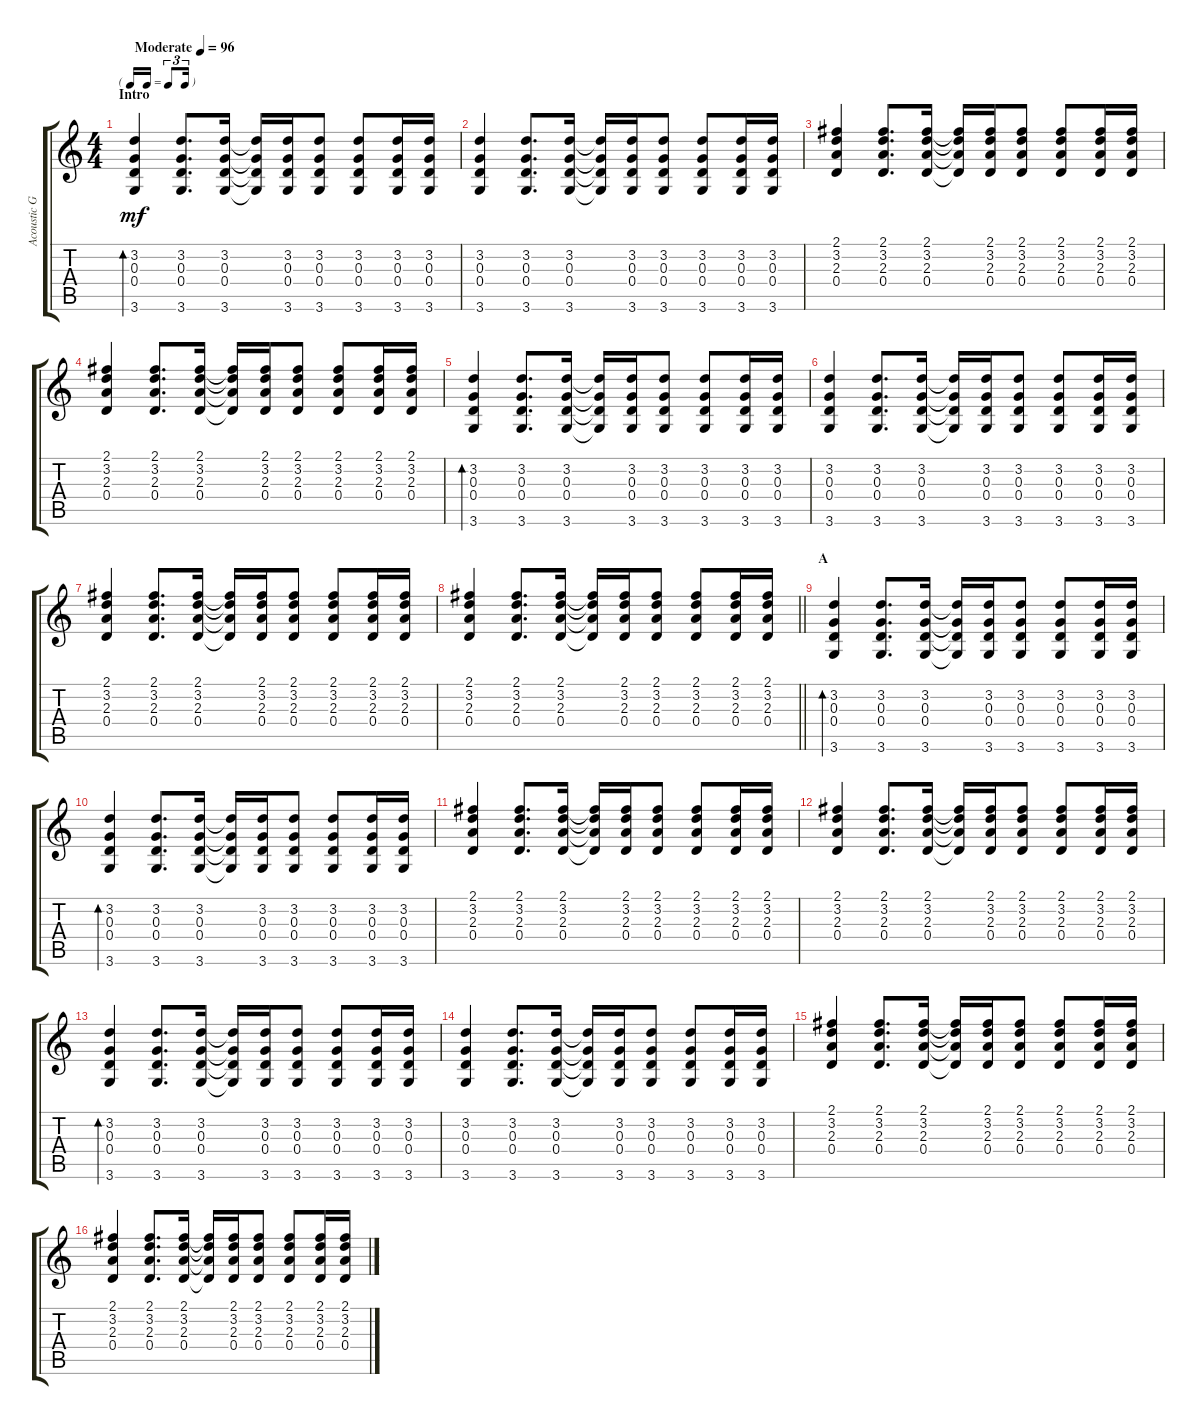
\track ("Acoustic Guitar" "Acoustic G") {instrument acousticguitarnylon}
\staff {score tabs}
\tuning (E4 B3 G3 D3 A2 E2) {hide}
\ts (4 4)
\tf triplet16th
\section ("" "Intro")
\tempo (96 "Moderate")
\clef g2
\ks c
(3.2 0.3 0.4 3.6).4{bd 60 dy mf instrument acousticguitarnylon} (3.2 0.3 0.4 3.6).8{d} (3.2 0.3 0.4 3.6).16 (3.2{t} 0.3{t} 0.4{t} 3.6{t}).16 (3.2 0.3 0.4 3.6).16 (3.2 0.3 0.4 3.6).8 (3.2 0.3 0.4 3.6).8 (3.2 0.3 0.4 3.6).16 (3.2 0.3 0.4 3.6).16 |
(3.2 0.3 0.4 3.6).4 (3.2 0.3 0.4 3.6).8{d} (3.2 0.3 0.4 3.6).16 (3.2{t} 0.3{t} 0.4{t} 3.6{t}).16 (3.2 0.3 0.4 3.6).16 (3.2 0.3 0.4 3.6).8 (3.2 0.3 0.4 3.6).8 (3.2 0.3 0.4 3.6).16 (3.2 0.3 0.4 3.6).16 |
(2.1 3.2 2.3 0.4).4 (2.1 3.2 2.3 0.4).8{d} (2.1 3.2 2.3 0.4).16 (2.1{t} 3.2{t} 2.3{t} 0.4{t}).16 (2.1 3.2 2.3 0.4).16 (2.1 3.2 2.3 0.4).8 (2.1 3.2 2.3 0.4).8 (2.1 3.2 2.3 0.4).16 (2.1 3.2 2.3 0.4).16 |
(2.1 3.2 2.3 0.4).4 (2.1 3.2 2.3 0.4).8{d} (2.1 3.2 2.3 0.4).16 (2.1{t} 3.2{t} 2.3{t} 0.4{t}).16 (2.1 3.2 2.3 0.4).16 (2.1 3.2 2.3 0.4).8 (2.1 3.2 2.3 0.4).8 (2.1 3.2 2.3 0.4).16 (2.1 3.2 2.3 0.4).16 |
(3.2 0.3 0.4 3.6).4{bd 60} (3.2 0.3 0.4 3.6).8{d} (3.2 0.3 0.4 3.6).16 (3.2{t} 0.3{t} 0.4{t} 3.6{t}).16 (3.2 0.3 0.4 3.6).16 (3.2 0.3 0.4 3.6).8 (3.2 0.3 0.4 3.6).8 (3.2 0.3 0.4 3.6).16 (3.2 0.3 0.4 3.6).16 |
(3.2 0.3 0.4 3.6).4 (3.2 0.3 0.4 3.6).8{d} (3.2 0.3 0.4 3.6).16 (3.2{t} 0.3{t} 0.4{t} 3.6{t}).16 (3.2 0.3 0.4 3.6).16 (3.2 0.3 0.4 3.6).8 (3.2 0.3 0.4 3.6).8 (3.2 0.3 0.4 3.6).16 (3.2 0.3 0.4 3.6).16 |
(2.1 3.2 2.3 0.4).4 (2.1 3.2 2.3 0.4).8{d} (2.1 3.2 2.3 0.4).16 (2.1{t} 3.2{t} 2.3{t} 0.4{t}).16 (2.1 3.2 2.3 0.4).16 (2.1 3.2 2.3 0.4).8 (2.1 3.2 2.3 0.4).8 (2.1 3.2 2.3 0.4).16 (2.1 3.2 2.3 0.4).16 |
\barLineRight lightlight
(2.1 3.2 2.3 0.4).4 (2.1 3.2 2.3 0.4).8{d} (2.1 3.2 2.3 0.4).16 (2.1{t} 3.2{t} 2.3{t} 0.4{t}).16 (2.1 3.2 2.3 0.4).16 (2.1 3.2 2.3 0.4).8 (2.1 3.2 2.3 0.4).8 (2.1 3.2 2.3 0.4).16 (2.1 3.2 2.3 0.4).16 |
\section ("" "A")
(3.2 0.3 0.4 3.6).4{bd 60} (3.2 0.3 0.4 3.6).8{d} (3.2 0.3 0.4 3.6).16 (3.2{t} 0.3{t} 0.4{t} 3.6{t}).16 (3.2 0.3 0.4 3.6).16 (3.2 0.3 0.4 3.6).8 (3.2 0.3 0.4 3.6).8 (3.2 0.3 0.4 3.6).16 (3.2 0.3 0.4 3.6).16 |
(3.2 0.3 0.4 3.6).4{bd 60} (3.2 0.3 0.4 3.6).8{d} (3.2 0.3 0.4 3.6).16 (3.2{t} 0.3{t} 0.4{t} 3.6{t}).16 (3.2 0.3 0.4 3.6).16 (3.2 0.3 0.4 3.6).8 (3.2 0.3 0.4 3.6).8 (3.2 0.3 0.4 3.6).16 (3.2 0.3 0.4 3.6).16 |
(2.1 3.2 2.3 0.4).4 (2.1 3.2 2.3 0.4).8{d} (2.1 3.2 2.3 0.4).16 (2.1{t} 3.2{t} 2.3{t} 0.4{t}).16 (2.1 3.2 2.3 0.4).16 (2.1 3.2 2.3 0.4).8 (2.1 3.2 2.3 0.4).8 (2.1 3.2 2.3 0.4).16 (2.1 3.2 2.3 0.4).16 |
(2.1 3.2 2.3 0.4).4 (2.1 3.2 2.3 0.4).8{d} (2.1 3.2 2.3 0.4).16 (2.1{t} 3.2{t} 2.3{t} 0.4{t}).16 (2.1 3.2 2.3 0.4).16 (2.1 3.2 2.3 0.4).8 (2.1 3.2 2.3 0.4).8 (2.1 3.2 2.3 0.4).16 (2.1 3.2 2.3 0.4).16 |
(3.2 0.3 0.4 3.6).4{bd 60} (3.2 0.3 0.4 3.6).8{d} (3.2 0.3 0.4 3.6).16 (3.2{t} 0.3{t} 0.4{t} 3.6{t}).16 (3.2 0.3 0.4 3.6).16 (3.2 0.3 0.4 3.6).8 (3.2 0.3 0.4 3.6).8 (3.2 0.3 0.4 3.6).16 (3.2 0.3 0.4 3.6).16 |
(3.2 0.3 0.4 3.6).4 (3.2 0.3 0.4 3.6).8{d} (3.2 0.3 0.4 3.6).16 (3.2{t} 0.3{t} 0.4{t} 3.6{t}).16 (3.2 0.3 0.4 3.6).16 (3.2 0.3 0.4 3.6).8 (3.2 0.3 0.4 3.6).8 (3.2 0.3 0.4 3.6).16 (3.2 0.3 0.4 3.6).16 |
(2.1 3.2 2.3 0.4).4 (2.1 3.2 2.3 0.4).8{d} (2.1 3.2 2.3 0.4).16 (2.1{t} 3.2{t} 2.3{t} 0.4{t}).16 (2.1 3.2 2.3 0.4).16 (2.1 3.2 2.3 0.4).8 (2.1 3.2 2.3 0.4).8 (2.1 3.2 2.3 0.4).16 (2.1 3.2 2.3 0.4).16 |
(2.1 3.2 2.3 0.4).4 (2.1 3.2 2.3 0.4).8{d} (2.1 3.2 2.3 0.4).16 (2.1{t} 3.2{t} 2.3{t} 0.4{t}).16 (2.1 3.2 2.3 0.4).16 (2.1 3.2 2.3 0.4).8 (2.1 3.2 2.3 0.4).8 (2.1 3.2 2.3 0.4).16 (2.1 3.2 2.3 0.4).16
